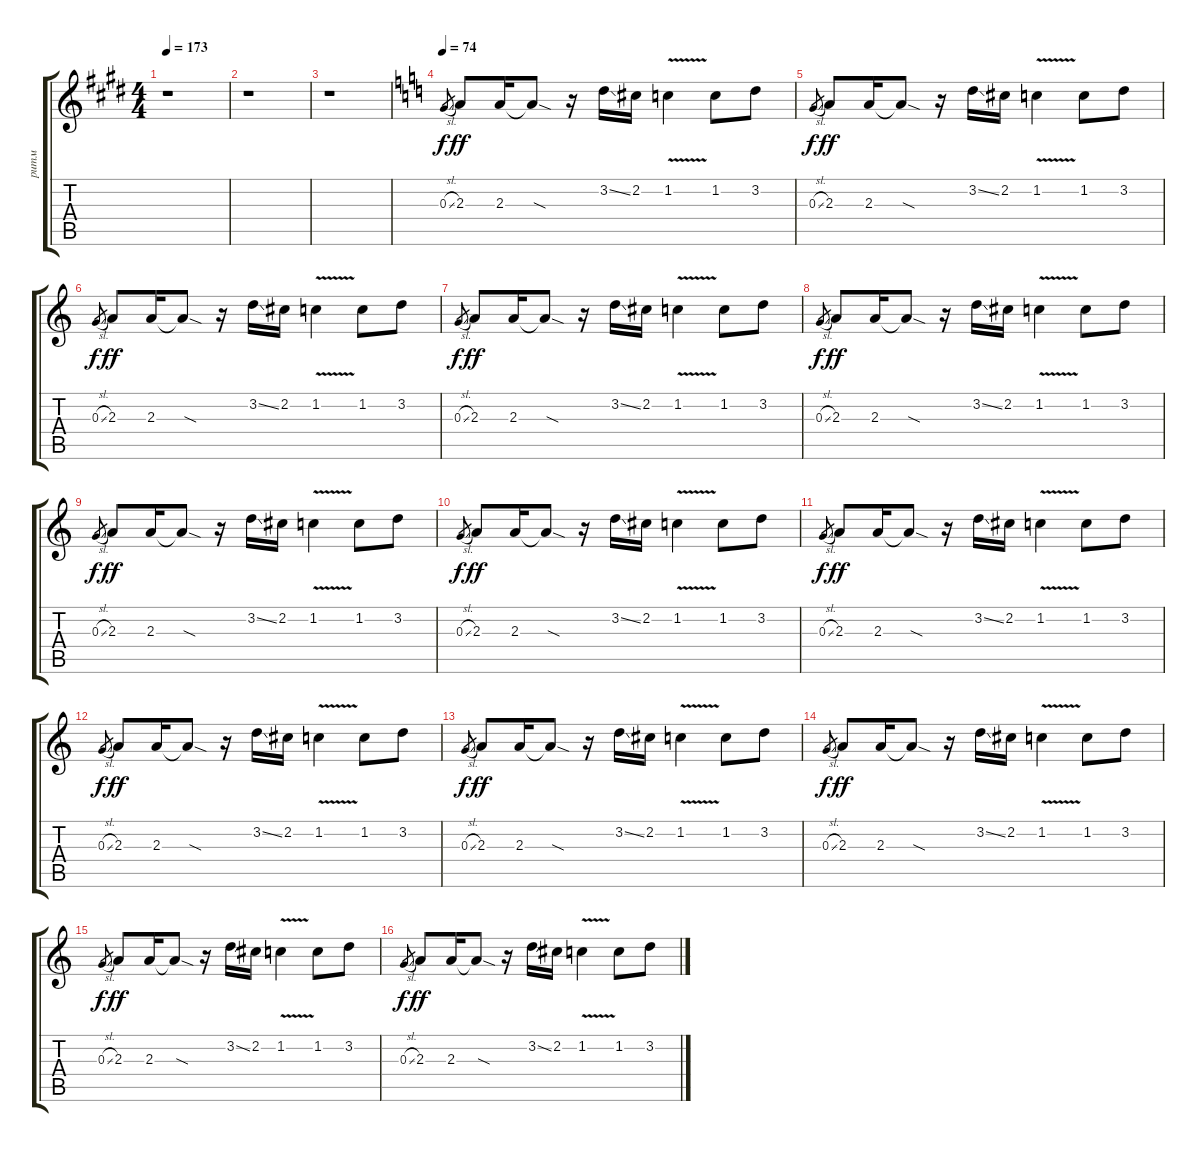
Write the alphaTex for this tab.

\track ("ритм" "ритм") {instrument overdrivenguitar}
\staff {score tabs}
\tuning (E4 B3 G3 D3 A2 E2) {hide}
\ts (4 4)
\tempo 173
\clef g2
\ks c#minor
r.1{dy ff} |
r.1 |
r.1 |
\tempo 74
\ks aminor
0.3{sl}.8{gr dy f} 2.3.8{dy ff} 2.3.16 2.3{sod t}.8 r.16 3.2{ss}.16 2.2.16 1.2{v}.4 1.2.8 3.2.8 |
0.3{sl}.8{gr dy f} 2.3.8{dy ff} 2.3.16 2.3{sod t}.8 r.16 3.2{ss}.16 2.2.16 1.2{v}.4 1.2.8 3.2.8 |
0.3{sl}.8{gr dy f} 2.3.8{dy ff} 2.3.16 2.3{sod t}.8 r.16 3.2{ss}.16 2.2.16 1.2{v}.4 1.2.8 3.2.8 |
0.3{sl}.8{gr dy f} 2.3.8{dy ff} 2.3.16 2.3{sod t}.8 r.16 3.2{ss}.16 2.2.16 1.2{v}.4 1.2.8 3.2.8 |
0.3{sl}.8{gr dy f} 2.3.8{dy ff} 2.3.16 2.3{sod t}.8 r.16 3.2{ss}.16 2.2.16 1.2{v}.4 1.2.8 3.2.8 |
0.3{sl}.8{gr dy f} 2.3.8{dy ff} 2.3.16 2.3{sod t}.8 r.16 3.2{ss}.16 2.2.16 1.2{v}.4 1.2.8 3.2.8 |
0.3{sl}.8{gr dy f} 2.3.8{dy ff} 2.3.16 2.3{sod t}.8 r.16 3.2{ss}.16 2.2.16 1.2{v}.4 1.2.8 3.2.8 |
0.3{sl}.8{gr dy f} 2.3.8{dy ff} 2.3.16 2.3{sod t}.8 r.16 3.2{ss}.16 2.2.16 1.2{v}.4 1.2.8 3.2.8 |
0.3{sl}.8{gr dy f} 2.3.8{dy ff} 2.3.16 2.3{sod t}.8 r.16 3.2{ss}.16 2.2.16 1.2{v}.4 1.2.8 3.2.8 |
0.3{sl}.8{gr dy f} 2.3.8{dy ff} 2.3.16 2.3{sod t}.8 r.16 3.2{ss}.16 2.2.16 1.2{v}.4 1.2.8 3.2.8 |
0.3{sl}.8{gr dy f} 2.3.8{dy ff} 2.3.16 2.3{sod t}.8 r.16 3.2{ss}.16 2.2.16 1.2{v}.4 1.2.8 3.2.8 |
0.3{sl}.8{gr dy f} 2.3.8{dy ff} 2.3.16 2.3{sod t}.8 r.16 3.2{ss}.16 2.2.16 1.2{v}.4 1.2.8 3.2.8 |
0.3{sl}.8{gr dy f} 2.3.8{dy ff} 2.3.16 2.3{sod t}.8 r.16 3.2{ss}.16 2.2.16 1.2{v}.4 1.2.8 3.2.8
